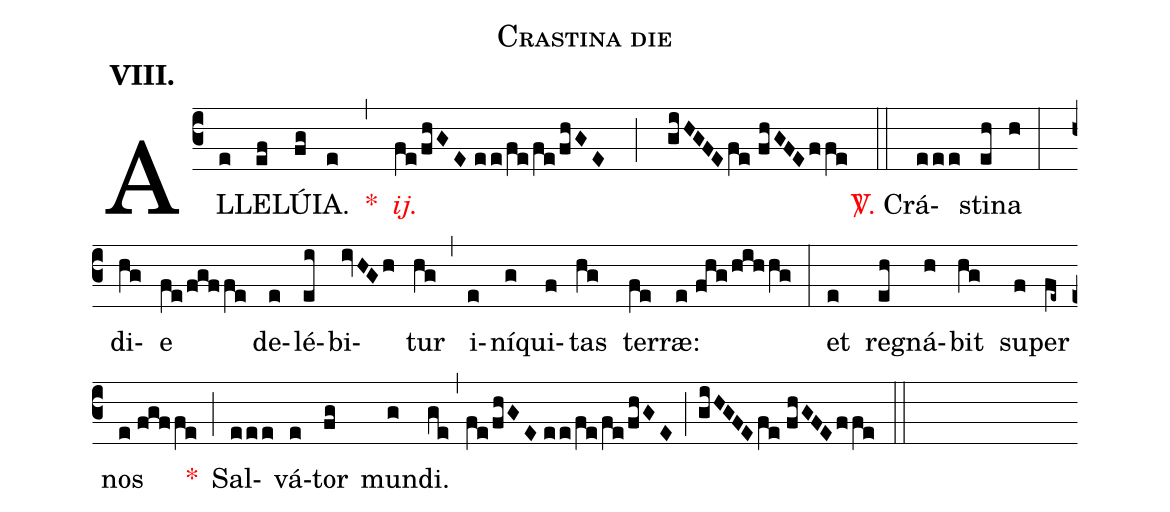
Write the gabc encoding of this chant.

name:Crastina die;
mode:VIII.;
office-part:Alleluia;
%%
(c3) AL(e)LE(ef)LÚ(fg)IA.(e) <v>\red{*}</v>(,) <v>\redit{ij.}</v>(fe/fhGE//ee/fe/fe/fhGE;giHGFEfe//fhGFEffe) (::) <v>\red{\Vbar.}</v> Crá(eee)sti(eh)na(h) (:) di(hg)e(fe/fgf/fe) de(e)lé(ei)bi(ivHGh)tur(hg) (,) i(e)ní(g)qui(f)tas(hg) ter(fe)ræ:(e//fhg/hih/hg) (:) et(e) re(eh)gná(h)bit(hg) su(f)per(fe~) nos(e//fgf/fe) <v>\red{*}</v>(;) Sal(eee)vá(e)tor(fg) mun(g)di.(ge,fe/fhGE//ee/fe/fe/fhGE;giHGFE/fe//fhGFE/ffe) (::)
